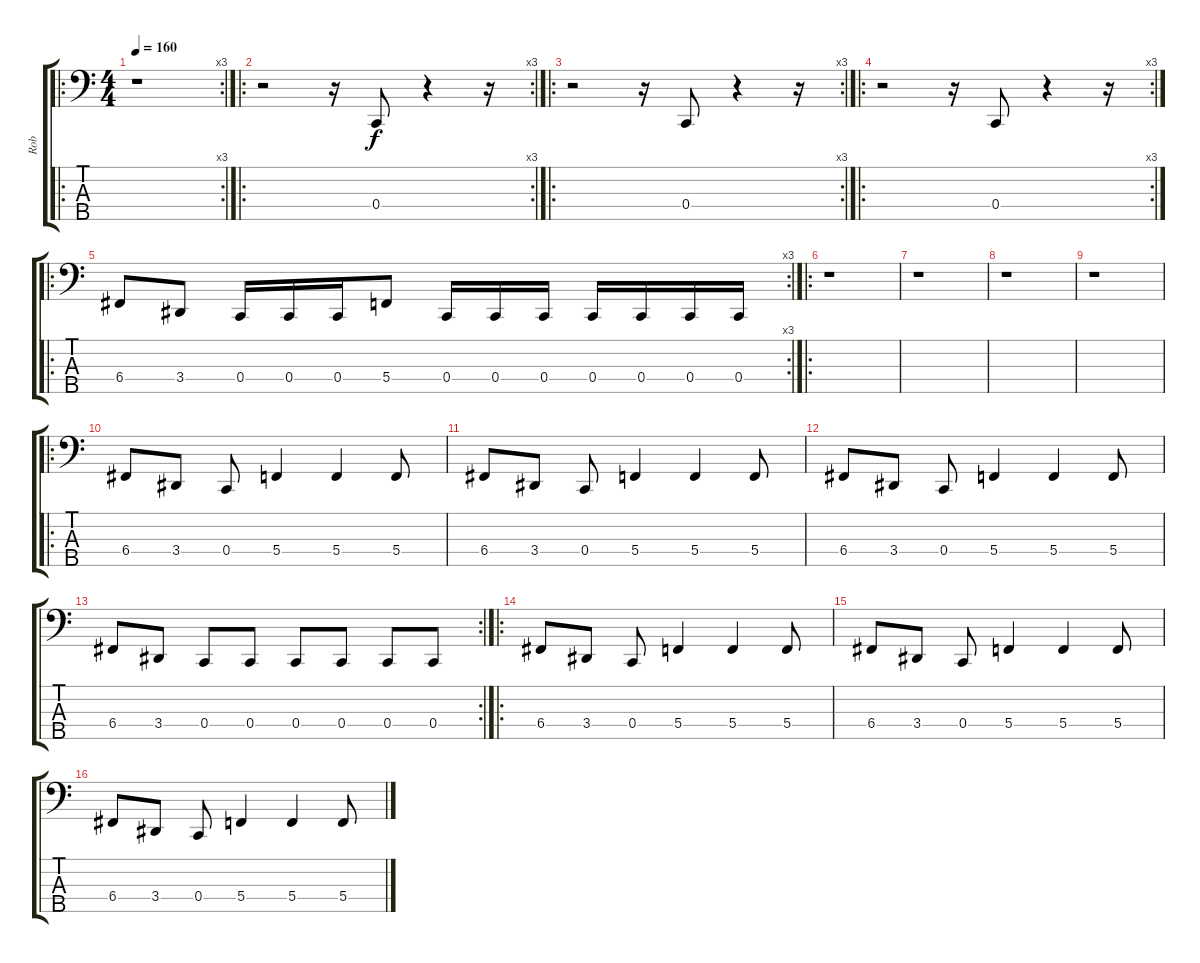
\track ("Rob" "Rob") {instrument electricbassfinger}
\staff {score tabs}
\tuning (Eb2 Bb1 F1 C1 G0) {hide}
\ro
\rc 3
\ts (4 4)
\tempo 160
\clef f4
\ks c
r.1{dy f instrument electricbassfinger} |
\ro
\rc 3
r.2 r.16 0.4.8 r.4 r.16 |
\ro
\rc 3
r.2 r.16 0.4.8 r.4 r.16 |
\ro
\rc 3
r.2 r.16 0.4.8 r.4 r.16 |
\ro
\rc 3
6.4.8 3.4.8 0.4.16 0.4.16 0.4.16 5.4.8 0.4.16 0.4.16 0.4.16 0.4.16 0.4.16 0.4.16 0.4.16 |
\ro
r.1 |
r.1 |
r.1 |
r.1 |
\ro
6.4.8 3.4.8 0.4.8 5.4.4 5.4.4 5.4.8 |
6.4.8 3.4.8 0.4.8 5.4.4 5.4.4 5.4.8 |
6.4.8 3.4.8 0.4.8 5.4.4 5.4.4 5.4.8 |
\rc 2
6.4.8 3.4.8 0.4.8 0.4.8 0.4.8 0.4.8 0.4.8 0.4.8 |
\ro
6.4.8 3.4.8 0.4.8 5.4.4 5.4.4 5.4.8 |
6.4.8 3.4.8 0.4.8 5.4.4 5.4.4 5.4.8 |
6.4.8 3.4.8 0.4.8 5.4.4 5.4.4 5.4.8
